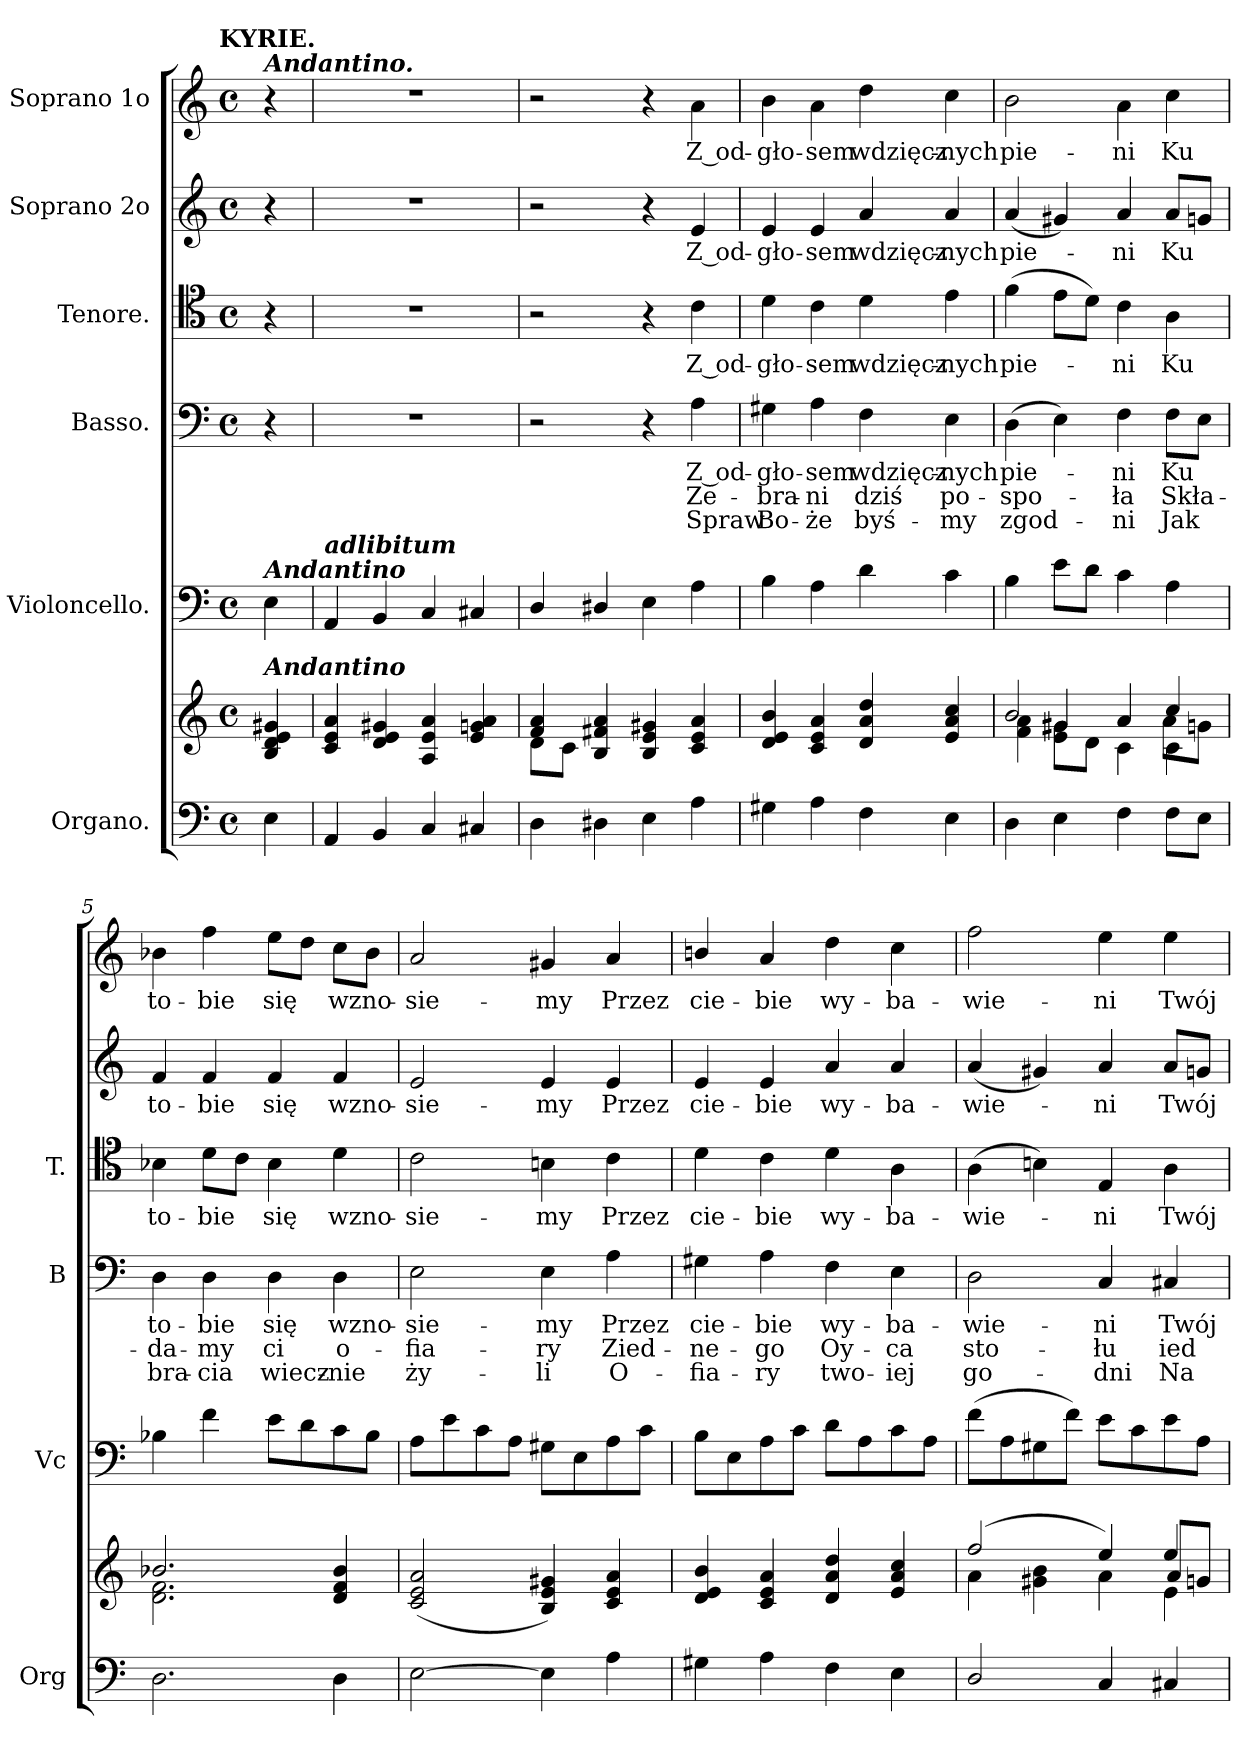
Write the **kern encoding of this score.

**kern	**kern	**kern	**kern	**text	**text	**text	**kern	**text	**kern	**text	**kern	**text
*part6	*part6	*part5	*part4	*part4	*part4	*part4	*part3	*part3	*part2	*part2	*part1	*part1
*staff7	*staff6	*staff5	*staff4	*staff4	*staff4	*staff4	*staff3	*staff3	*staff2	*staff2	*staff1	*staff1
*I"Organo.	*	*I"Violoncello.	*I"Basso.	*	*	*	*I"Tenore.	*	*I"Soprano 2o	*	*I"Soprano 1o	*
*I'Org	*	*I'Vc	*I'B	*	*	*	*I'T.	*	*	*	*	*
*clefF4	*clefG2	*clefF4	*clefF4	*	*	*	*clefC4	*	*clefG2	*	*clefG2	*
*k[]	*k[]	*k[]	*k[]	*	*	*	*k[]	*	*k[]	*	*k[]	*
!!LO:TX:omd:t=KYRIE.
*M4/4	*M4/4	*M4/4	*M4/4	*	*	*	*M4/4	*	*M4/4	*	*M4/4	*
*met(c)	*met(c)	*met(c)	*met(c)	*	*	*	*met(c)	*	*met(c)	*	*met(c)	*
=	=	=	=	=	=	=	=	=	=	=	=	=
!	!	!	!	!	!	!	!	!	!	!	!LO:TX:a:Bi:t=Andantino.	!
!	!	!LO:TX:a:Bi:t=Andantino	!	!	!	!	!	!	!	!	!	!
!	!LO:TX:a:Bi:t=Andantino	!	!	!	!	!	!	!	!	!	!	!
4E\	4B/ 4d/ 4e/ 4g#X/	4E\	4r	.	.	.	4r	.	4r	.	4r	.
=1	=1	=1	=1	=1	=1	=1	=1	=1	=1	=1	=1	=1
!	!	!LO:TX:a:Bi:t=adlibitum	!	!	!	!	!	!	!	!	!	!
4AA/	4c/ 4e/ 4a/	4AA/	1r	.	.	.	1r	.	1r	.	1r	.
4BB/	4d/ 4e/ 4g#X/	4BB/	.	.	.	.	.	.	.	.	.	.
4C/	4A/ 4e/ 4a/	4C/	.	.	.	.	.	.	.	.	.	.
4C#X/	4e/ 4gn/ 4a/	4C#X/	.	.	.	.	.	.	.	.	.	.
=2	=2	=2	=2	=2	=2	=2	=2	=2	=2	=2	=2	=2
*	*^	*	*	*	*	*	*	*	*	*	*	*
4D\	4f/ 4a/	8d\L	4D/	2r	.	.	.	2r	.	2r	.	2r	.
.	.	8c\J	.	.	.	.	.	.	.	.	.	.	.
4D#X\	4B/ 4f#X/ 4a/	4ryy	4D#X/	.	.	.	.	.	.	.	.	.	.
4E\	4B/ 4e/ 4g#X/	2rAyy	4E\	4r	.	.	.	4r	.	4r	.	4r	.
4A\	4c/ 4e/ 4a/	.	4A\	4A\	Z od-	Ze-	Spraw	4c\	Z od-	4e/	Z od-	4a\	Z od-
*	*v	*v	*	*	*	*	*	*	*	*	*	*	*
=3	=3	=3	=3	=3	=3	=3	=3	=3	=3	=3	=3	=3
4G#X\	4d/ 4e/ 4b/	4B\	4G#X\	-gło-	-bra-	Bo-	4d\	-gło-	4e/	-gło-	4b\	-gło-
4A\	4c/ 4e/ 4a/	4A\	4A\	-sem	-ni	-że	4c\	-sem	4e/	-sem	4a\	-sem
4F\	4d/ 4a/ 4dd/	4d\	4F\	wdzięcz-	dziś	byś-	4d\	wdzięcz-	4a/	wdzięcz-	4dd\	wdzięcz-
4E\	4e/ 4a/ 4cc/	4c\	4E\	-nych	po-	-my	4e\	-nych	4a/	-nych	4cc\	-nych
=4	=4	=4	=4	=4	=4	=4	=4	=4	=4	=4	=4	=4
*	*^	*	*	*	*	*	*	*	*	*	*	*
*	*	*^	*	*	*	*	*	*	*	*	*	*	*
4D\	2b/	4f\ 4a\	4ryy	4B\	(4D\	pie-	-spo-	zgod-	(4f\	pie-	(4a/	pie-	2b\	pie-
4E\	.	8e\ 8g#X\L	4g#X/	8e\L	4E\)	.	.	.	8e\L	.	4g#X/)	.	.	.
.	.	8d\J	.	8d\J	.	.	.	.	8d\J)	.	.	.	.	.
4F\	4a/	4c\	4ryy	4c\	4F\	-ni	-ła	-ni	4c\	-ni	4a/	-ni	4a\	-ni
8F\L	4cc/	4c\	8a\L	4A\	8F\L	Ku	Skła-	Jak	4A\	Ku	8a/L	Ku	4cc\	Ku
8E\J	.	.	8gn\J	.	8E\J	.	.	.	.	.	8gn/J	.	.	.
*	*	*v	*v	*	*	*	*	*	*	*	*	*	*	*
=5	=5	=5	=5	=5	=5	=5	=5	=5	=5	=5	=5	=5	=5
2.D\	2.b-X/	2.d\ 2.f\	4B-X\	4D\	to-	-da-	bra-	4B-X\	to-	4f/	to-	4b-X\	to-
.	.	.	4f\	4D\	-bie	-my	-cia	8d\L	-bie	4f/	-bie	4ff\	-bie
.	.	.	.	.	.	.	.	8c\J	.	.	.	.	.
.	.	.	8e\L	4D\	się	ci	wiecz-	4B-\	się	4f/	się	8ee\L	się
.	.	.	8d\	.	.	.	.	.	.	.	.	8dd\J	.
4D\	4d/ 4f/ 4b-/	4ryy	8c\	4D\	wzno-	o-	-nie	4d\	wzno-	4f/	wzno-	8cc\L	wzno-
.	.	.	8B-\J	.	.	.	.	.	.	.	.	8b-\J	.
*	*v	*v	*	*	*	*	*	*	*	*	*	*	*
=6	=6	=6	=6	=6	=6	=6	=6	=6	=6	=6	=6	=6
[2E\	(2c/ 2e/ 2a/	8A\L	2E\	-sie-	-fia-	ży-	2c\	-sie-	2e/	-sie-	2a/	-sie-
.	.	8e\	.	.	.	.	.	.	.	.	.	.
.	.	8c\	.	.	.	.	.	.	.	.	.	.
.	.	8A\J	.	.	.	.	.	.	.	.	.	.
4E\]	4B/ 4e/ 4g#X/)	8G#X\L	4E\	-my	-ry	-li	4Bn\	-my	4e/	-my	4g#X/	-my
.	.	8E\	.	.	.	.	.	.	.	.	.	.
4A\	4c/ 4e/ 4a/	8A\	4A\	Przez	Zied-	O-	4c\	Przez	4e/	Przez	4a/	Przez
.	.	8c\J	.	.	.	.	.	.	.	.	.	.
=7	=7	=7	=7	=7	=7	=7	=7	=7	=7	=7	=7	=7
4G#X\	4d/ 4e/ 4b/	8B\L	4G#X\	cie-	-ne-	-fia-	4d\	cie-	4e/	cie-	4bn/	cie-
.	.	8E\	.	.	.	.	.	.	.	.	.	.
4A\	4c/ 4e/ 4a/	8A\	4A\	-bie	-go	-ry	4c\	-bie	4e/	-bie	4a/	-bie
.	.	8c\J	.	.	.	.	.	.	.	.	.	.
4F\	4d/ 4a/ 4dd/	8d\L	4F\	wy-	Oy-	two-	4d\	wy-	4a/	wy-	4dd\	wy-
.	.	8A\	.	.	.	.	.	.	.	.	.	.
4E\	4e/ 4a/ 4cc/	8c\	4E\	-ba-	-ca	-iej	4A\	-ba-	4a/	-ba-	4cc\	-ba-
.	.	8A\J	.	.	.	.	.	.	.	.	.	.
=8	=8	=8	=8	=8	=8	=8	=8	=8	=8	=8	=8	=8
*	*^	*	*	*	*	*	*	*	*	*	*	*
*	*	*^	*	*	*	*	*	*	*	*	*	*	*
2D/	(2ff/	4a\	2ryy	(8f\L	2D\	-wie-	sto-	go-	(4A\	-wie-	(4a/	-wie-	2ff\	-wie-
.	.	.	.	8A\	.	.	.	.	.	.	.	.	.	.
.	.	4g#X\ 4b\	.	8G#X\	.	.	.	.	4Bn\)	.	4g#X/)	.	.	.
.	.	.	.	8f\J)	.	.	.	.	.	.	.	.	.	.
4C/	4ee/)	4a\	4ryy	8e\L	4C/	-ni	-łu	-dni	4E/	-ni	4a/	-ni	4ee\	-ni
.	.	.	.	8c\	.	.	.	.	.	.	.	.	.	.
4C#X/	4ee/	4e\	8a/L	8e\	4C#X/	Twój	ied-	Na-	4A\	Twój	8a/L	Twój	4ee\	Twój
.	.	.	8gn/J	8A\J	.	.	.	.	.	.	8gn/J	.	.	.
*	*v	*v	*v	*	*	*	*	*	*	*	*	*	*	*
=	=	=	=	=	=	=	=	=	=	=	=	=
*-	*-	*-	*-	*-	*-	*-	*-	*-	*-	*-	*-	*-
